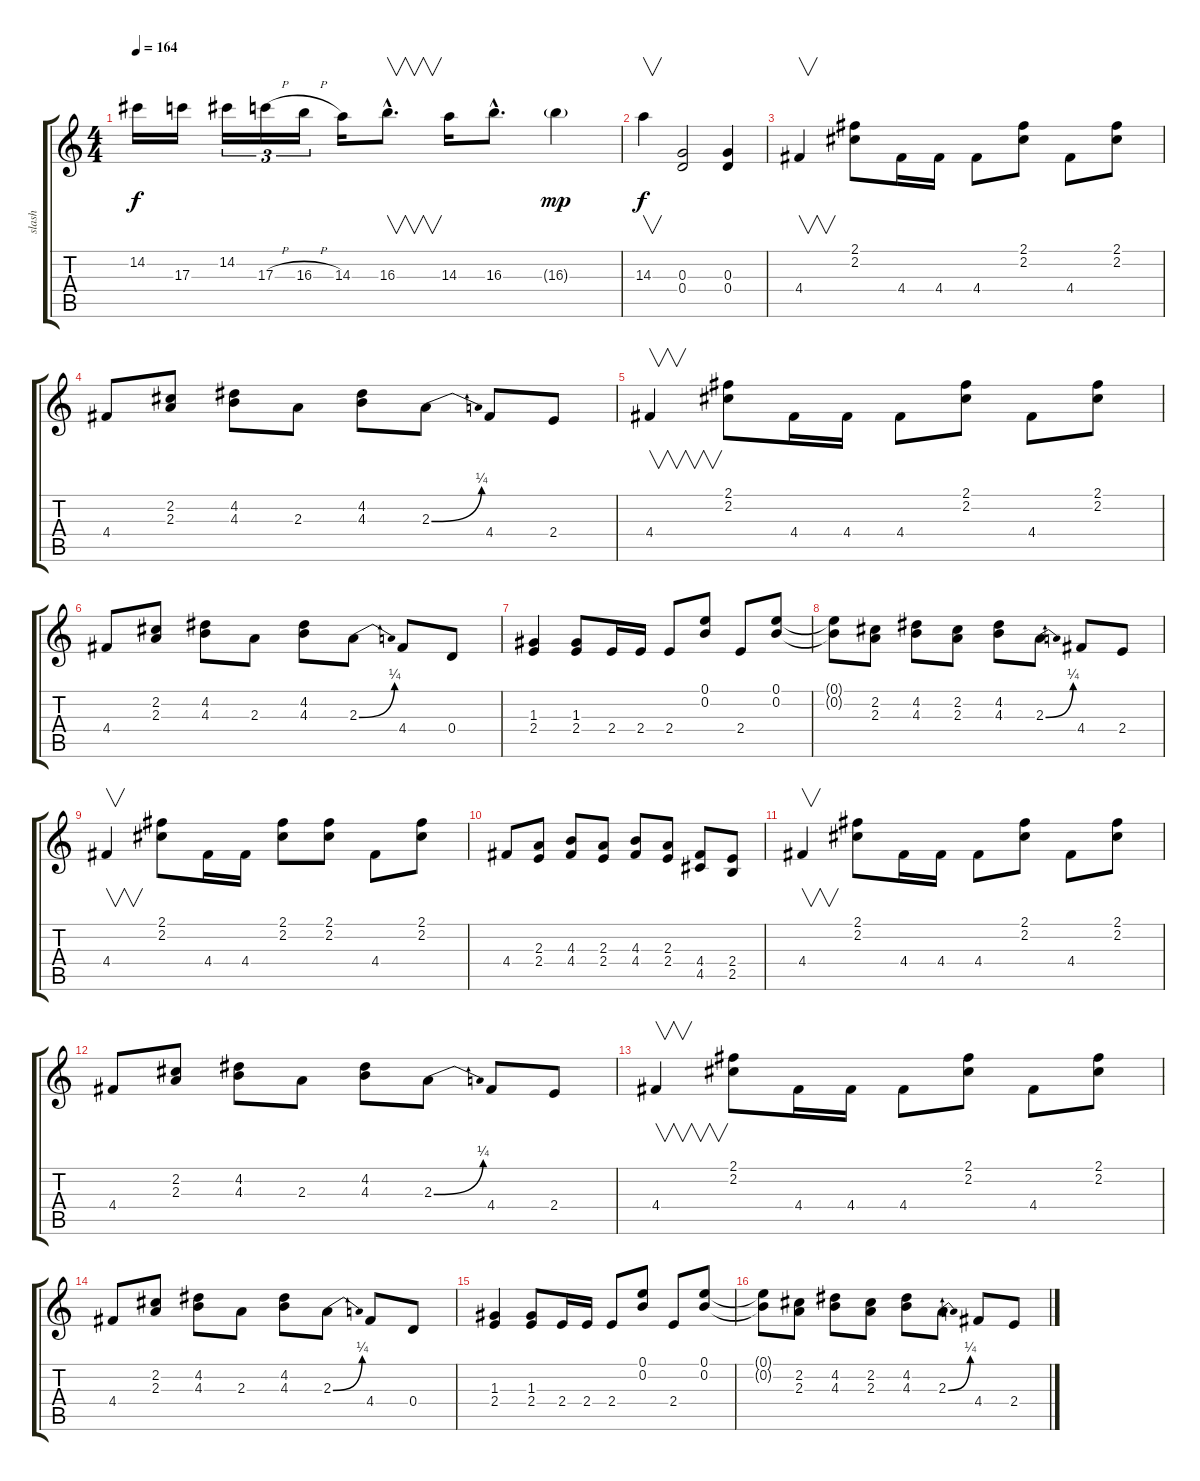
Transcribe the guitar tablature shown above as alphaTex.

\track ("slash" "slash") {instrument distortionguitar}
\staff {score tabs}
\tuning (E4 B3 G3 D3 A2 E2) {hide}
\ts (4 4)
\tempo 164
\clef g2
\ks c
14.2.16{dy f} 17.3.16 14.2.16{tu (3 2)} 17.3{h}.16{tu (3 2)} 16.3{h}.16{tu (3 2)} 14.3.16 16.3{hac}.8{v d} 14.3.16 16.3{hac}.8{d} 16.3{g}.4{dy mp} |
14.3.4{v dy f} (0.3 0.4).2 (0.3 0.4).4 |
4.4.4{v} (2.1 2.2).8 4.4.16 4.4.16 4.4.8 (2.1 2.2).8 4.4.8 (2.1 2.2).8 |
4.4.8 (2.2 2.3).8 (4.2 4.3).8 2.3.8 (4.2 4.3).8 2.3{be (bend 0 0 60 1)}.8 4.4.8 2.4.8 |
4.4.4{v} (2.1 2.2).8 4.4.16 4.4.16 4.4.8 (2.1 2.2).8 4.4.8 (2.1 2.2).8 |
4.4.8 (2.2 2.3).8 (4.2 4.3).8 2.3.8 (4.2 4.3).8 2.3{be (bend 0 0 60 1)}.8 4.4.8 0.4.8 |
(1.3 2.4).4 (1.3 2.4).8 2.4.16 2.4.16 2.4.8 (0.1 0.2).8 2.4.8 (0.1 0.2).8 |
(0.1{t} 0.2{t}).8 (2.2 2.3).8 (4.2 4.3).8 (2.2 2.3).8 (4.2 4.3).8 2.3{be (bend 0 0 60 1)}.8 4.4.8 2.4.8 |
4.4.4{v} (2.1 2.2).8 4.4.16 4.4.16 (2.1 2.2).8 (2.1 2.2).8 4.4.8 (2.1 2.2).8 |
4.4.8 (2.3 2.4).8 (4.3 4.4).8 (2.3 2.4).8 (4.3 4.4).8 (2.3 2.4).8 (4.4 4.5).8 (2.4 2.5).8 |
4.4.4{v} (2.1 2.2).8 4.4.16 4.4.16 4.4.8 (2.1 2.2).8 4.4.8 (2.1 2.2).8 |
4.4.8 (2.2 2.3).8 (4.2 4.3).8 2.3.8 (4.2 4.3).8 2.3{be (bend 0 0 60 1)}.8 4.4.8 2.4.8 |
4.4.4{v} (2.1 2.2).8 4.4.16 4.4.16 4.4.8 (2.1 2.2).8 4.4.8 (2.1 2.2).8 |
4.4.8 (2.2 2.3).8 (4.2 4.3).8 2.3.8 (4.2 4.3).8 2.3{be (bend 0 0 60 1)}.8 4.4.8 0.4.8 |
(1.3 2.4).4 (1.3 2.4).8 2.4.16 2.4.16 2.4.8 (0.1 0.2).8 2.4.8 (0.1 0.2).8 |
(0.1{t} 0.2{t}).8 (2.2 2.3).8 (4.2 4.3).8 (2.2 2.3).8 (4.2 4.3).8 2.3{be (bend 0 0 60 1)}.8 4.4.8 2.4.8
